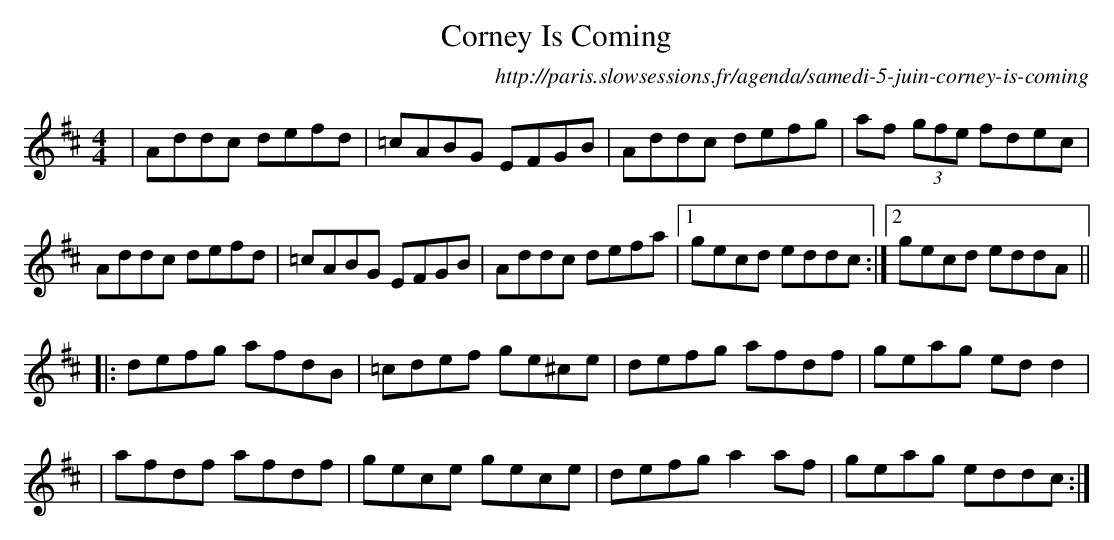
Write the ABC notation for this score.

X:1
T: Corney Is Coming
O:http://paris.slowsessions.fr/agenda/samedi-5-juin-corney-is-coming
M: 4/4
L: 1/8
K: Dmaj
|Addc defd|=cABG EFGB|Addc defg|af (3gfe fdec|
Addc defd|=cABG EFGB|Addc defa|1gecd eddc:|2gecd eddA||
|:defg afdB|=cdef ge^ce|defg afdf|geag edd2|
|afdf afdf|gece gece|defg a2af|geag eddc:|]
